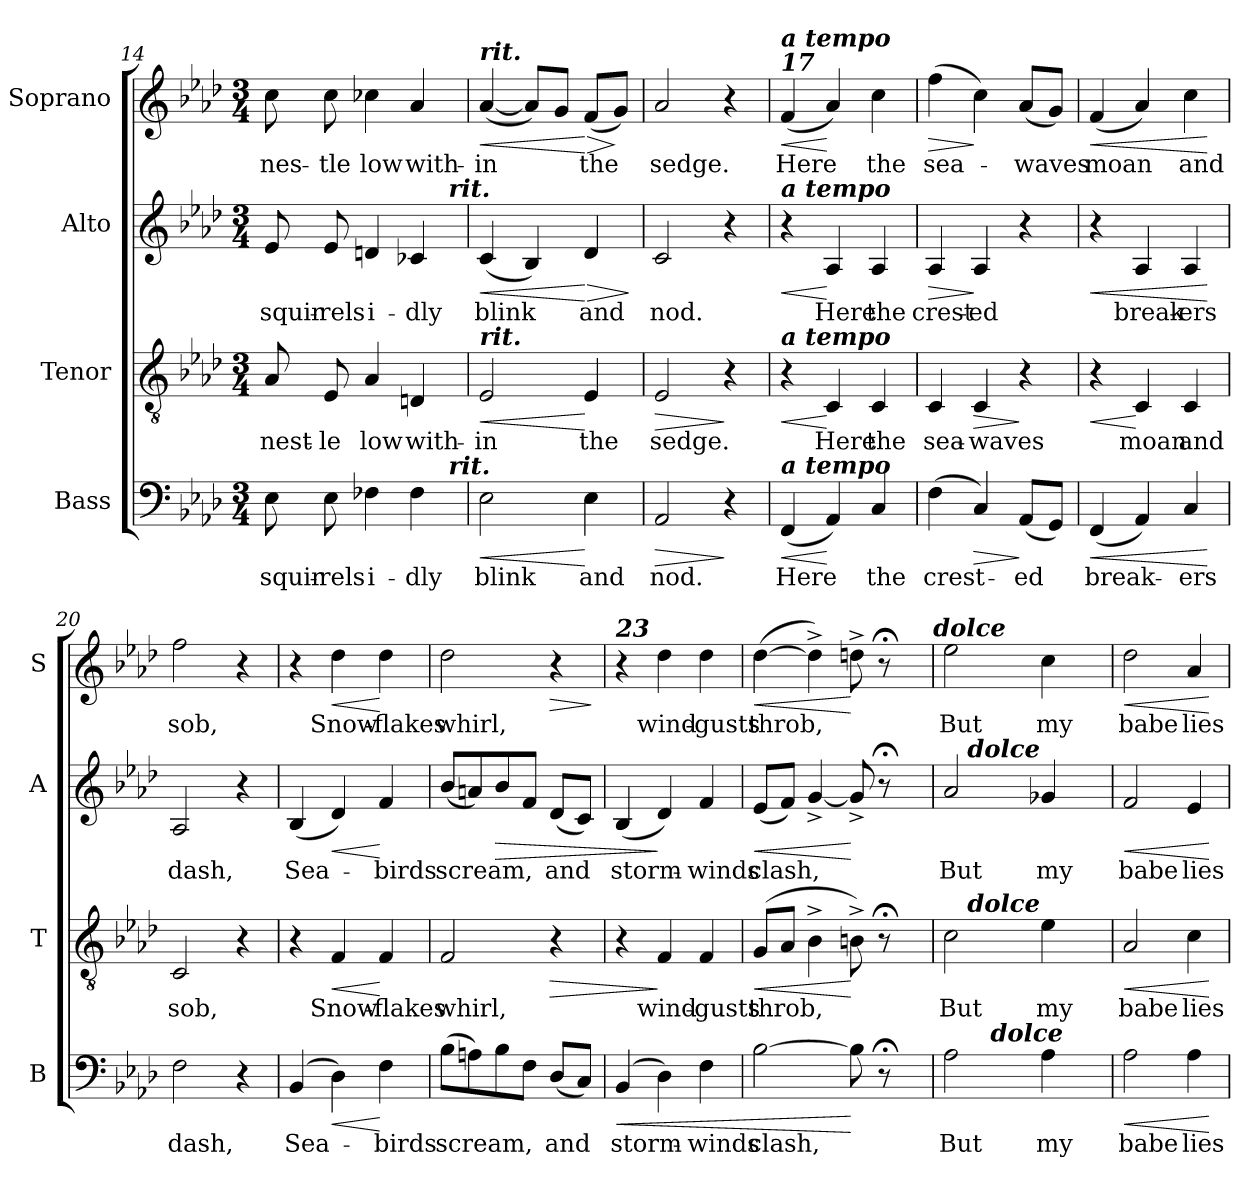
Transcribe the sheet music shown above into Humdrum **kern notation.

**kern	**text	**dynam	**kern	**text	**dynam	**kern	**text	**dynam	**kern	**text	**dynam
*part4	*part4	*part4	*part3	*part3	*part3	*part2	*part2	*part2	*part1	*part1	*part1
*staff4	*staff4	*staff4	*staff3	*staff3	*staff3	*staff2	*staff2	*staff2	*staff1	*staff1	*staff1
*I"Bass	*	*	*I"Tenor	*	*	*I"Alto	*	*	*I"Soprano	*	*
*I'B	*	*	*I'T	*	*	*I'A	*	*	*I'S	*	*
*clefF4	*	*	*clefGv2	*	*	*clefG2	*	*	*clefG2	*	*
*k[b-e-a-d-]	*	*	*k[b-e-a-d-]	*	*	*k[b-e-a-d-]	*	*	*k[b-e-a-d-]	*	*
*A-:	*	*	*A-:	*	*	*A-:	*	*	*A-:	*	*
*M3/4	*	*	*M3/4	*	*	*M3/4	*	*	*M3/4	*	*
=14	=14	=14	=14	=14	=14	=14	=14	=14	=14	=14	=14
!LO:TX:b:t=Edition Copyright © 2002 as public domain. May be freely used.	!	!	!	!	!	!	!	!	!	!	!
*^	*	*	*	*	*	*^	*	*	*	*	*
8E-\	2ryy	squir-	.	8A-/	nest-	.	8e-/	2ryy	squir-	.	8cc\	nes-	.
8E-\	.	-rels	.	8E-/	-le	.	8e-/	.	-rels	.	8cc\	-tle	.
4F-X\	.	i-	.	4A-/	low	.	4dn/	.	i-	.	4cc-X\	low	.
4F-\	8.ryy	-dly	.	4Dn/	with-	.	4c-X/	8.ryy	-dly	.	4a-/	with-	.
!	!	!	!	!	!	!	!	!LO:TX:a:Bi:t=rit.	!	!	!	!	!
!	!LO:TX:a:Bi:t=rit.	!	!	!	!	!	!	!	!	!	!	!	!
.	16ryy	.	.	.	.	.	.	16ryy	.	.	.	.	.
=15	=15	=15	=15	=15	=15	=15	=15	=15	=15	=15	=15	=15	=15
!	!	!	!	!	!	!	!	!	!	!	!LO:TX:a:Bi:t=rit.	!	!
!	!	!	!	!LO:TX:a:Bi:t=rit.	!	!	!	!	!	!	!	!	!
!	!	!	!LO:HP:b	!	!	!LO:HP:b	!	!	!	!LO:HP:b	!	!	!LO:HP:b
*v	*v	*	*	*	*	*	*v	*v	*	*	*	*	*
2E-\	blink	<	2E-/	-in	<	(4c/	blink	<	([4a-/	-in	<
.	.	.	.	.	.	4B-/)	.	.	8a-/L])	.	.
.	.	.	.	.	.	.	.	.	8g/J	.	.
!	!	!	!	!	!	!	!	!LO:HP:n=1:b	!	!	!LO:HP:n=1:b
4E-\	and	[	4E-/	the	[	4d-/	and	[ >	(8f/L	the	[ >
.	.	.	.	.	.	.	.	.	8g/J)	.	]
.	.	.	.	.	.	.	.	]	.	.	.
=16	=16	=16	=16	=16	=16	=16	=16	=16	=16	=16	=16
!	!	!LO:HP:b	!	!	!LO:HP:b	!	!	!	!	!	!
2AA-/	nod.	>	2E-/	sedge.	>	2c/	nod.	.	2a-/	sedge.	.
4r	.	]	4r	.	]	4r	.	.	4r	.	.
!!LO:PB:g=z
=17	=17	=17	=17	=17	=17	=17	=17	=17	=17	=17	=17
!	!	!	!	!	!	!	!	!	!LO:TX:a:Bi:t=17	!	!
!	!	!	!	!	!	!	!	!	!LO:TX:a:Bi:t=a  tempo	!	!
!	!	!	!	!	!	!LO:TX:a:Bi:t=a  tempo	!	!	!	!	!
!	!	!	!LO:TX:a:Bi:t=a  tempo	!	!	!	!	!	!	!	!
!LO:TX:a:Bi:t=a  tempo	!	!	!	!	!	!	!	!	!	!	!
!	!	!LO:HP:b	!	!	!LO:HP:b	!	!	!LO:HP:b	!	!	!LO:HP:b
(4FF/	Here	<	4r	.	<	4r	.	<	(4f/	Here	<
4AA-/)	.	[	4C/	Here	[	4A-/	Here	[	4a-/)	.	[
4C/	the	.	4C/	the	.	4A-/	the	.	4cc\	the	.
=18	=18	=18	=18	=18	=18	=18	=18	=18	=18	=18	=18
!	!	!	!	!	!	!	!	!LO:HP:b	!	!	!LO:HP:b
(4F\	crest-	.	4C/	sea-	.	4A-/	crest-	>	(4ff\	sea-	>
!	!	!LO:HP:b	!	!	!LO:HP:b	!	!	!	!	!	!
4C/)	.	>	4C/	-waves	>	4A-/	-ed	]	4cc\)	.	]
(8AA-/L	-ed	]	4r	.	]	4r	.	.	(8a-/L	-waves	.
8GG/J)	.	.	.	.	.	.	.	.	8g/J)	.	.
=19	=19	=19	=19	=19	=19	=19	=19	=19	=19	=19	=19
!	!	!LO:HP:b	!	!	!LO:HP:b	!	!	!LO:HP:b	!	!	!LO:HP:b
(4FF/	break-	<	4r	.	<	4r	.	<	(4f/	moan	<
4AA-/)	.	.	4C/	moan	[	4A-/	break-	.	4a-/)	.	.
4C/	-ers	.	4C/	and	.	4A-/	-ers	.	4cc\	and	.
.	.	[	.	.	.	.	.	[	.	.	[
=20	=20	=20	=20	=20	=20	=20	=20	=20	=20	=20	=20
2F\	dash,	.	2C/	sob,	.	2A-/	dash,	.	2ff\	sob,	.
4r	.	.	4r	.	.	4r	.	.	4r	.	.
=21	=21	=21	=21	=21	=21	=21	=21	=21	=21	=21	=21
(4BB-/	Sea-	.	4r	.	.	(4B-/	Sea-	.	4r	.	.
!	!	!LO:HP:b	!	!	!LO:HP:b	!	!	!LO:HP:b	!	!	!LO:HP:b
4D-\)	.	<	4F/	Snow-	<	4d-/)	.	<	4dd-\	Snow-	<
4F\	-birds	[	4F/	-flakes	[	4f/	-birds	[	4dd-\	-flakes	[
=22	=22	=22	=22	=22	=22	=22	=22	=22	=22	=22	=22
(8B-\L	scream,	.	2F/	whirl,	.	(8b-/L	scream,	.	2dd-\	whirl,	.
8An\)	.	.	.	.	.	8an/)	.	.	.	.	.
!	!	!	!	!	!	!	!	!LO:HP:b	!	!	!
8B-\	.	.	.	.	.	8b-/	.	>	.	.	.
8F\J	.	.	.	.	.	8f/J	.	.	.	.	.
!	!	!	!	!	!LO:HP:b	!	!	!	!	!	!LO:HP:b
(8D-/L	and	.	4r	and	>	(8d-/L	and	.	4r	(and)	>
8C/J)	.	.	.	.	.	8c/J)	.	.	.	.	.
.	.	.	.	.	.	.	.	.	.	.	]
!!LO:LB:g=z
=23	=23	=23	=23	=23	=23	=23	=23	=23	=23	=23	=23
!	!	!	!	!	!	!	!	!	!LO:TX:a:Bi:t=23	!	!
!	!	!LO:HP:b	!	!	!	!	!	!	!	!	!
(4BB-/	storm-	<	4r	.	.	(4B-/	storm-	.	4r	.	.
4D-\)	.	.	4F/	wind-	]	4d-/)	.	]	4dd-\	wind-	.
4F\	-winds	.	4F/	-gusts	.	4f/	-winds	.	4dd-\	-gusts	.
=24	=24	=24	=24	=24	=24	=24	=24	=24	=24	=24	=24
!	!	!	!	!	!LO:HP:b	!	!	!LO:HP:b	!	!	!LO:HP:b
[2B-\	clash,	.	(8G/L	throb,	<	(8e-/L	clash,	<	([4dd-\	throb,	<
.	.	.	8A-/J	.	.	8f/J)	.	.	.	.	.
.	.	.	4B-^>\	.	.	[4g^>/	.	.	4dd-^>\])	.	.
8B-\]	.	[	8Bn^>\)	.	[	8g^>/]	.	[	8ddn^>\	.	[
8r;<	.	.	8r;<	.	.	8r;<	.	.	8r;<	.	.
8ryy	.	.	8ryy	.	.	8ryy	.	.	8ryy	.	.
!	!	!	!	!	!	!	!	!	!LO:TX:a:Bi:t=dolce	!	!
=25	=25	=25	=25	=25	=25	=25	=25	=25	=25	=25	=25
*^	*	*	*^	*	*	*^	*	*	*	*	*
2A-\	8ryy	But	.	2c\	16.ryy	But	.	2a-/	16.ryy	But	.	2ee-\	But	.
!	!	!	!	!	!	!	!	!	!LO:TX:a:Bi:t=dolce	!	!	!	!	!
!	!	!	!	!	!LO:TX:a:Bi:t=dolce	!	!	!	!	!	!	!	!	!
.	.	.	.	.	2ryy	.	.	.	2ryy	.	.	.	.	.
.	32ryy	.	.	.	.	.	.	.	.	.	.	.	.	.
!	!LO:TX:a:Bi:t=dolce	!	!	!	!	!	!	!	!	!	!	!	!	!
.	2ryy	.	.	.	.	.	.	.	.	.	.	.	.	.
4A-\	.	my	.	4e-\	.	my	.	4g-X/	.	my	.	4cc\	my	.
.	.	.	.	.	8ryy	.	.	.	8ryy	.	.	.	.	.
.	16.ryy	.	.	.	.	.	.	.	.	.	.	.	.	.
.	.	.	.	.	32ryy	.	.	.	32ryy	.	.	.	.	.
=26	=26	=26	=26	=26	=26	=26	=26	=26	=26	=26	=26	=26	=26	=26
!	!	!	!LO:HP:b	!	!	!	!LO:HP:b	!	!	!	!LO:HP:b	!	!	!LO:HP:b
*v	*v	*	*	*	*	*	*	*v	*v	*	*	*	*	*
*	*	*	*v	*v	*	*	*	*	*	*	*	*
2A-\	babe	<	2A-/	babe	<	2f/	babe	<	2dd-\	babe	<
4A-\	lies	.	4c\	lies	.	4e-/	lies	.	4a-/	lies	.
.	.	[	.	.	[	.	.	[	.	.	[
=	=	=	=	=	=	=	=	=	=	=	=
*-	*-	*-	*-	*-	*-	*-	*-	*-	*-	*-	*-
